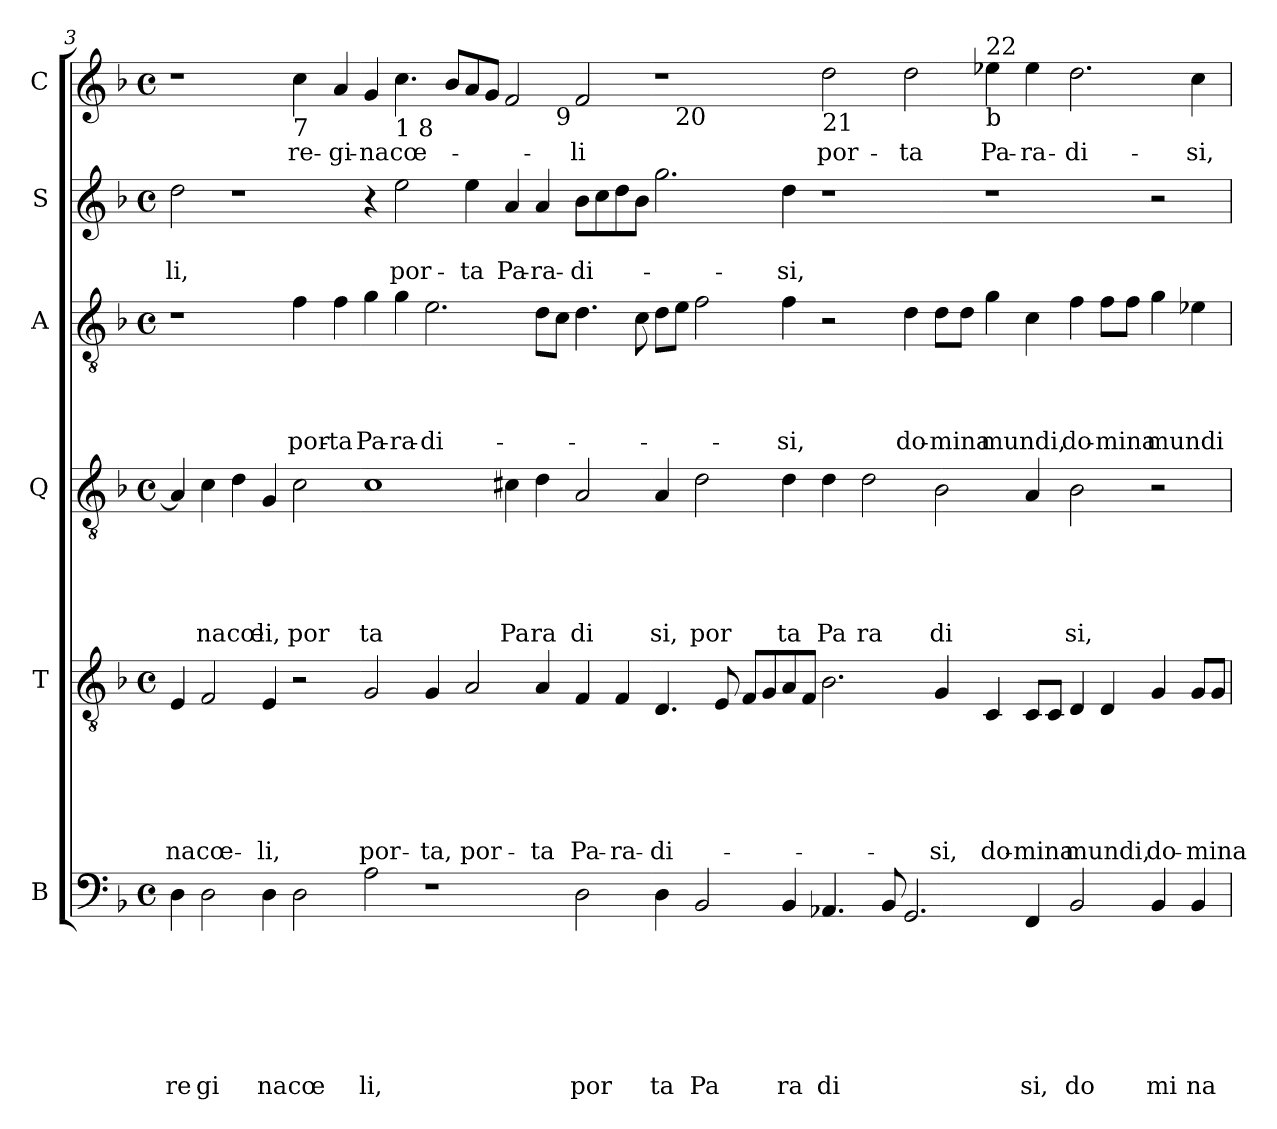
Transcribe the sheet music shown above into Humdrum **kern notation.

**kern	**text	**text	**text	**text	**text	**text	**text	**kern	**text	**text	**text	**text	**text	**text	**kern	**text	**text	**text	**text	**text	**kern	**text	**text	**text	**text	**kern	**text	**text	**kern	**text
*part6	*part6	*part6	*part6	*part6	*part6	*part6	*part6	*part5	*part5	*part5	*part5	*part5	*part5	*part5	*part4	*part4	*part4	*part4	*part4	*part4	*part3	*part3	*part3	*part3	*part3	*part2	*part2	*part2	*part1	*part1
*staff6	*staff6	*staff6	*staff6	*staff6	*staff6	*staff6	*staff6	*staff5	*staff5	*staff5	*staff5	*staff5	*staff5	*staff5	*staff4	*staff4	*staff4	*staff4	*staff4	*staff4	*staff3	*staff3	*staff3	*staff3	*staff3	*staff2	*staff2	*staff2	*staff1	*staff1
*I"B	*	*	*	*	*	*	*	*I"T	*	*	*	*	*	*	*I"Q	*	*	*	*	*	*I"A	*	*	*	*	*I"S	*	*	*I"C	*
*I'B	*	*	*	*	*	*	*	*I'T	*	*	*	*	*	*	*I'Q	*	*	*	*	*	*I'A	*	*	*	*	*I'S	*	*	*I'C	*
!!LO:PB:g=z
*clefF4	*	*	*	*	*	*	*	*clefGv2	*	*	*	*	*	*	*clefGv2	*	*	*	*	*	*clefGv2	*	*	*	*	*clefG2	*	*	*clefG2	*
*k[b-]	*	*	*	*	*	*	*	*k[b-]	*	*	*	*	*	*	*k[b-]	*	*	*	*	*	*k[b-]	*	*	*	*	*k[b-]	*	*	*k[b-]	*
*F:	*	*	*	*	*	*	*	*F:	*	*	*	*	*	*	*F:	*	*	*	*	*	*F:	*	*	*	*	*F:	*	*	*F:	*
*M4/4	*	*	*	*	*	*	*	*M4/4	*	*	*	*	*	*	*M4/4	*	*	*	*	*	*M4/4	*	*	*	*	*M4/4	*	*	*M4/4	*
*met(c)	*	*	*	*	*	*	*	*met(c)	*	*	*	*	*	*	*met(c)	*	*	*	*	*	*met(c)	*	*	*	*	*met(c)	*	*	*met(c)	*
=3	=3	=3	=3	=3	=3	=3	=3	=3	=3	=3	=3	=3	=3	=3	=3	=3	=3	=3	=3	=3	=3	=3	=3	=3	=3	=3	=3	=3	=3	=3
!	!	!	!	!	!	!	!LO:LY:b	!	!	!	!	!	!	!LO:LY:b	!	!	!	!	!	!	!	!	!	!	!	!	!	!LO:LY:b	!	!
*	*	*	*	*	*	*	*	*	*	*	*	*	*	*	*	*	*	*	*	*	*	*	*	*	*	*	*	*	*^	*
*	*	*	*	*	*	*	*	*	*	*	*	*	*	*	*	*	*	*	*	*	*	*	*	*	*	*	*	*	*	*^	*
4D\	.	.	.	.	.	.	re	4E/	.	.	.	.	.	-na	4A/]	.	.	.	.	.	1r	.	.	.	.	2dd\	.	li,	1r	1ryy	1ryy	.
!	!	!	!	!	!	!	!LO:LY:b	!	!	!	!	!	!	!LO:LY:b	!	!	!	!	!	!LO:LY:b	!	!	!	!	!	!	!	!	!	!	!	!
2D\	.	.	.	.	.	.	gi	2F/	.	.	.	.	.	cœ-	4c\	.	.	.	.	-na	.	.	.	.	.	.	.	.	.	.	.	.
!	!	!	!	!	!	!	!	!	!	!	!	!	!	!	!	!	!	!	!	!LO:LY:b	!	!	!	!	!	!	!	!	!	!	!	!
.	.	.	.	.	.	.	.	.	.	.	.	.	.	.	4d\	.	.	.	.	cœ	.	.	.	.	.	1r	.	.	.	.	.	.
!	!	!	!	!	!	!	!LO:LY:b	!	!	!	!	!	!	!LO:LY:b	!	!	!	!	!	!LO:LY:b	!	!	!	!	!	!	!	!	!	!	!	!
4D\	.	.	.	.	.	.	na	4E/	.	.	.	.	.	-li,	4G/	.	.	.	.	li,	.	.	.	.	.	.	.	.	.	.	.	.
!	!	!	!	!	!	!	!	!	!	!	!	!	!	!	!	!	!	!	!	!	!	!	!	!	!	!	!	!	!LO:TX:b:t=7	!	!	!
!	!	!	!	!	!	!	!LO:LY:b	!	!	!	!	!	!	!	!	!	!	!	!	!LO:LY:b	!	!	!	!	!LO:LY:b	!	!	!	!	!	!	!LO:LY:b
2D\	.	.	.	.	.	.	cœ	2r	.	.	.	.	.	.	2c\	.	.	.	.	por	4f\	.	.	.	por-	.	.	.	4cc>\	1...ryy	1ryy	re-
!	!	!	!	!	!	!	!	!	!	!	!	!	!	!	!	!	!	!	!	!	!	!	!	!	!LO:LY:b	!	!	!	!	!	!	!LO:LY:b
.	.	.	.	.	.	.	.	.	.	.	.	.	.	.	.	.	.	.	.	.	4f\	.	.	.	-ta	.	.	.	4a/	.	.	-gi-
!	!	!	!	!	!	!	!LO:LY:b	!	!	!	!	!	!	!LO:LY:b	!	!	!	!	!	!LO:LY:b	!	!	!	!	!LO:LY:b	!	!	!	!	!	!	!LO:LY:b
2A\	.	.	.	.	.	.	li,	2G/	.	.	.	.	.	por-	1c	.	.	.	.	ta	4g\	.	.	.	Pa-	4r	.	.	4g/	.	.	-na
!	!	!	!	!	!	!	!	!	!	!	!	!	!	!	!	!	!	!	!	!	!	!	!	!	!	!	!	!	!LO:TX:b:t=1 8	!	!	!
!	!	!	!	!	!	!	!	!	!	!	!	!	!	!	!	!	!	!	!	!	!	!	!	!	!LO:LY:b	!	!	!LO:LY:b	!	!	!	!LO:LY:b
.	.	.	.	.	.	.	.	.	.	.	.	.	.	.	.	.	.	.	.	.	4g\	.	.	.	-ra-	2ee\	.	por-	4.cc\	.	.	cœ-
!	!	!	!	!	!	!	!	!	!	!	!	!	!	!LO:LY:b	!	!	!	!	!	!	!	!	!	!	!LO:LY:b	!	!	!	!	!	!	!
1r	.	.	.	.	.	.	.	4G/	.	.	.	.	.	-ta,	.	.	.	.	.	.	2.e\	.	.	.	-di-	.	.	.	.	.	1ryy	.
.	.	.	.	.	.	.	.	.	.	.	.	.	.	.	.	.	.	.	.	.	.	.	.	.	.	.	.	.	8b-/L	.	.	.
!	!	!	!	!	!	!	!	!	!	!	!	!	!	!LO:LY:b	!	!	!	!	!	!	!	!	!	!	!	!	!	!LO:LY:b	!	!	!	!
.	.	.	.	.	.	.	.	2A/	.	.	.	.	.	por-	.	.	.	.	.	.	.	.	.	.	.	4ee\	.	-ta	8a/	.	.	.
.	.	.	.	.	.	.	.	.	.	.	.	.	.	.	.	.	.	.	.	.	.	.	.	.	.	.	.	.	8g/J	.	.	.
!	!	!	!	!	!	!	!	!	!	!	!	!	!	!	!	!	!	!	!	!LO:LY:b	!	!	!	!	!	!	!	!LO:LY:b	!	!	!	!
.	.	.	.	.	.	.	.	.	.	.	.	.	.	.	4c#X\	.	.	.	.	Pa	.	.	.	.	.	4a/	.	Pa-	2f/	.	.	.
!	!	!	!	!	!	!	!	!	!	!	!	!	!	!LO:LY:b	!	!	!	!	!	!LO:LY:b	!	!	!	!	!	!	!	!LO:LY:b	!	!	!	!
.	.	.	.	.	.	.	.	4A/	.	.	.	.	.	-ta	4d\	.	.	.	.	ra	8d\L	.	.	.	.	4a/	.	-ra-	.	.	.	.
!	!	!	!	!	!	!	!	!	!	!	!	!	!	!	!	!	!	!	!	!	!	!	!	!	!	!	!	!	!	!LO:TX:b:t=9	!	!
.	.	.	.	.	.	.	.	.	.	.	.	.	.	.	.	.	.	.	.	.	8c\J	.	.	.	.	.	.	.	.	1ryy	.	.
!	!	!	!	!	!	!	!LO:LY:b	!	!	!	!	!	!	!LO:LY:b	!	!	!	!	!	!LO:LY:b	!	!	!	!	!	!	!	!LO:LY:b	!	!	!	!LO:LY:b
2D\	.	.	.	.	.	.	por	4F/	.	.	.	.	.	Pa-	2A/	.	.	.	.	di	4.d\	.	.	.	.	8b-\L	.	-di-	2f</	.	2ryy	-li
.	.	.	.	.	.	.	.	.	.	.	.	.	.	.	.	.	.	.	.	.	.	.	.	.	.	8cc\	.	.	.	.	.	.
!	!	!	!	!	!	!	!	!	!	!	!	!	!	!LO:LY:b	!	!	!	!	!	!	!	!	!	!	!	!	!	!	!	!	!	!
.	.	.	.	.	.	.	.	4F/	.	.	.	.	.	-ra-	.	.	.	.	.	.	.	.	.	.	.	8dd\	.	.	.	.	.	.
.	.	.	.	.	.	.	.	.	.	.	.	.	.	.	.	.	.	.	.	.	8c\	.	.	.	.	8b-\J	.	.	.	.	.	.
!	!	!	!	!	!	!	!LO:LY:b	!	!	!	!	!	!	!LO:LY:b	!	!	!	!	!	!LO:LY:b	!	!	!	!	!	!	!	!	!	!	!	!
4D\	.	.	.	.	.	.	ta	4.D/	.	.	.	.	.	-di-	4A/	.	.	.	.	si,	8d\L	.	.	.	.	2.gg\	.	.	1r	.	8ryy	.
!	!	!	!	!	!	!	!	!	!	!	!	!	!	!	!	!	!	!	!	!	!	!	!	!	!	!	!	!	!	!	!LO:TX:b:t=20	!
.	.	.	.	.	.	.	.	.	.	.	.	.	.	.	.	.	.	.	.	.	8e\J	.	.	.	.	.	.	.	.	.	1ryy	.
!	!	!	!	!	!	!	!LO:LY:b	!	!	!	!	!	!	!	!	!	!	!	!	!LO:LY:b	!	!	!	!	!	!	!	!	!	!	!	!
2BB-/	.	.	.	.	.	.	Pa	.	.	.	.	.	.	.	2d\	.	.	.	.	por	2f\	.	.	.	.	.	.	.	.	.	.	.
.	.	.	.	.	.	.	.	8E/	.	.	.	.	.	.	.	.	.	.	.	.	.	.	.	.	.	.	.	.	.	1ryy	.	.
.	.	.	.	.	.	.	.	8F/L	.	.	.	.	.	.	.	.	.	.	.	.	.	.	.	.	.	.	.	.	.	.	.	.
.	.	.	.	.	.	.	.	8G/	.	.	.	.	.	.	.	.	.	.	.	.	.	.	.	.	.	.	.	.	.	.	.	.
!	!	!	!	!	!	!	!LO:LY:b	!	!	!	!	!	!	!	!	!	!	!	!	!LO:LY:b	!	!	!	!	!LO:LY:b	!	!	!LO:LY:b	!	!	!	!
4BB-/	.	.	.	.	.	.	ra	8A/	.	.	.	.	.	.	4d\	.	.	.	.	ta	4f\	.	.	.	-si,	4dd\	.	-si,	.	.	.	.
.	.	.	.	.	.	.	.	8F/J	.	.	.	.	.	.	.	.	.	.	.	.	.	.	.	.	.	.	.	.	.	.	.	.
!	!	!	!	!	!	!	!	!	!	!	!	!	!	!	!	!	!	!	!	!	!	!	!	!	!	!	!	!	!LO:TX:b:t=21	!	!	!
!	!	!	!	!	!	!	!LO:LY:b	!	!	!	!	!	!	!	!	!	!	!	!	!LO:LY:b	!	!	!	!	!	!	!	!	!	!	!	!LO:LY:b
4.AA-X/	.	.	.	.	.	.	di	2.B-\	.	.	.	.	.	.	4d\	.	.	.	.	Pa	2r	.	.	.	.	1r	.	.	2dd\	.	.	por-
.	.	.	.	.	.	.	.	.	.	.	.	.	.	.	.	.	.	.	.	.	.	.	.	.	.	.	.	.	.	.	1ryy	.
!	!	!	!	!	!	!	!	!	!	!	!	!	!	!	!	!	!	!	!	!LO:LY:b	!	!	!	!	!	!	!	!	!	!	!	!
.	.	.	.	.	.	.	.	.	.	.	.	.	.	.	2d\	.	.	.	.	ra	.	.	.	.	.	.	.	.	.	.	.	.
8BB-/	.	.	.	.	.	.	.	.	.	.	.	.	.	.	.	.	.	.	.	.	.	.	.	.	.	.	.	.	.	1ryy	.	.
!	!	!	!	!	!	!	!	!	!	!	!	!	!	!	!	!	!	!	!	!	!	!	!	!	!LO:LY:b	!	!	!	!	!	!	!LO:LY:b
2.GG/	.	.	.	.	.	.	.	.	.	.	.	.	.	.	.	.	.	.	.	.	4d\	.	.	.	do-	.	.	.	2dd\	.	.	-ta
!	!	!	!	!	!	!	!	!	!	!	!	!	!	!LO:LY:b	!	!	!	!	!	!LO:LY:b	!	!	!	!	!LO:LY:b	!	!	!	!	!	!	!
.	.	.	.	.	.	.	.	4G/	.	.	.	.	.	-si,	2B-\	.	.	.	.	di	8d\L	.	.	.	-mina	.	.	.	.	.	.	.
.	.	.	.	.	.	.	.	.	.	.	.	.	.	.	.	.	.	.	.	.	8d\J	.	.	.	.	.	.	.	.	.	.	.
!	!	!	!	!	!	!	!	!	!	!	!	!	!	!	!	!	!	!	!	!	!	!	!	!	!	!	!	!	!LO:TX:b:t=b	!	!	!
!	!	!	!	!	!	!	!	!	!	!	!	!	!	!	!	!	!	!	!	!	!	!	!	!	!	!	!	!	!LO:TX:t=22	!	!	!
!	!	!	!	!	!	!	!	!	!	!	!	!	!	!LO:LY:b	!	!	!	!	!	!	!	!	!	!	!LO:LY:b	!	!	!	!	!	!	!LO:LY:b
.	.	.	.	.	.	.	.	4C/	.	.	.	.	.	do-	.	.	.	.	.	.	4g\	.	.	.	mundi,	1r	.	.	4ee-X\	.	.	Pa-
.	.	.	.	.	.	.	.	.	.	.	.	.	.	.	.	.	.	.	.	.	.	.	.	.	.	.	.	.	.	.	1ryy	.
!	!	!	!	!	!	!	!LO:LY:b	!	!	!	!	!	!	!LO:LY:b	!	!	!	!	!	!	!	!	!	!	!	!	!	!	!	!	!	!LO:LY:b
4FF/	.	.	.	.	.	.	si,	8C/L	.	.	.	.	.	-mina	4A/	.	.	.	.	.	4c\	.	.	.	.	.	.	.	4ee-\	.	.	-ra-
.	.	.	.	.	.	.	.	8C/J	.	.	.	.	.	.	.	.	.	.	.	.	.	.	.	.	.	.	.	.	.	1ryy	.	.
!	!	!	!	!	!	!	!LO:LY:b	!	!	!	!	!	!	!LO:LY:b	!	!	!	!	!	!LO:LY:b	!	!	!	!	!LO:LY:b	!	!	!	!	!	!	!LO:LY:b
2BB-/	.	.	.	.	.	.	do	4D/	.	.	.	.	.	mundi,	2B-\	.	.	.	.	si,	4f\	.	.	.	do-	.	.	.	2.dd\	.	.	-di-
!	!	!	!	!	!	!	!	!	!	!	!	!	!	!	!	!	!	!	!	!	!	!	!	!	!LO:LY:b	!	!	!	!	!	!	!
.	.	.	.	.	.	.	.	4D/	.	.	.	.	.	.	.	.	.	.	.	.	8f\L	.	.	.	-mina	.	.	.	.	.	.	.
.	.	.	.	.	.	.	.	.	.	.	.	.	.	.	.	.	.	.	.	.	8f\J	.	.	.	.	.	.	.	.	.	.	.
!	!	!	!	!	!	!	!LO:LY:b	!	!	!	!	!	!	!LO:LY:b	!	!	!	!	!	!	!	!	!	!	!LO:LY:b	!	!	!	!	!	!	!
4BB-/	.	.	.	.	.	.	mi	4G/	.	.	.	.	.	do-	2r	.	.	.	.	.	4g\	.	.	.	mundi	2r	.	.	.	.	.	.
.	.	.	.	.	.	.	.	.	.	.	.	.	.	.	.	.	.	.	.	.	.	.	.	.	.	.	.	.	.	.	4.ryy	.
!	!	!	!	!	!	!	!LO:LY:b	!	!	!	!	!	!	!LO:LY:b	!	!	!	!	!	!	!	!	!	!	!	!	!	!	!	!	!	!LO:LY:b
4BB-/	.	.	.	.	.	.	na	8G/L	.	.	.	.	.	-mina	.	.	.	.	.	.	4e-X\	.	.	.	.	.	.	.	4cc\	.	.	-si,
.	.	.	.	.	.	.	.	8G/J	.	.	.	.	.	.	.	.	.	.	.	.	.	.	.	.	.	.	.	.	.	8ryy	.	.
*	*	*	*	*	*	*	*	*	*	*	*	*	*	*	*	*	*	*	*	*	*	*	*	*	*	*	*	*	*v	*v	*v	*
=	=	=	=	=	=	=	=	=	=	=	=	=	=	=	=	=	=	=	=	=	=	=	=	=	=	=	=	=	=	=
*-	*-	*-	*-	*-	*-	*-	*-	*-	*-	*-	*-	*-	*-	*-	*-	*-	*-	*-	*-	*-	*-	*-	*-	*-	*-	*-	*-	*-	*-	*-
